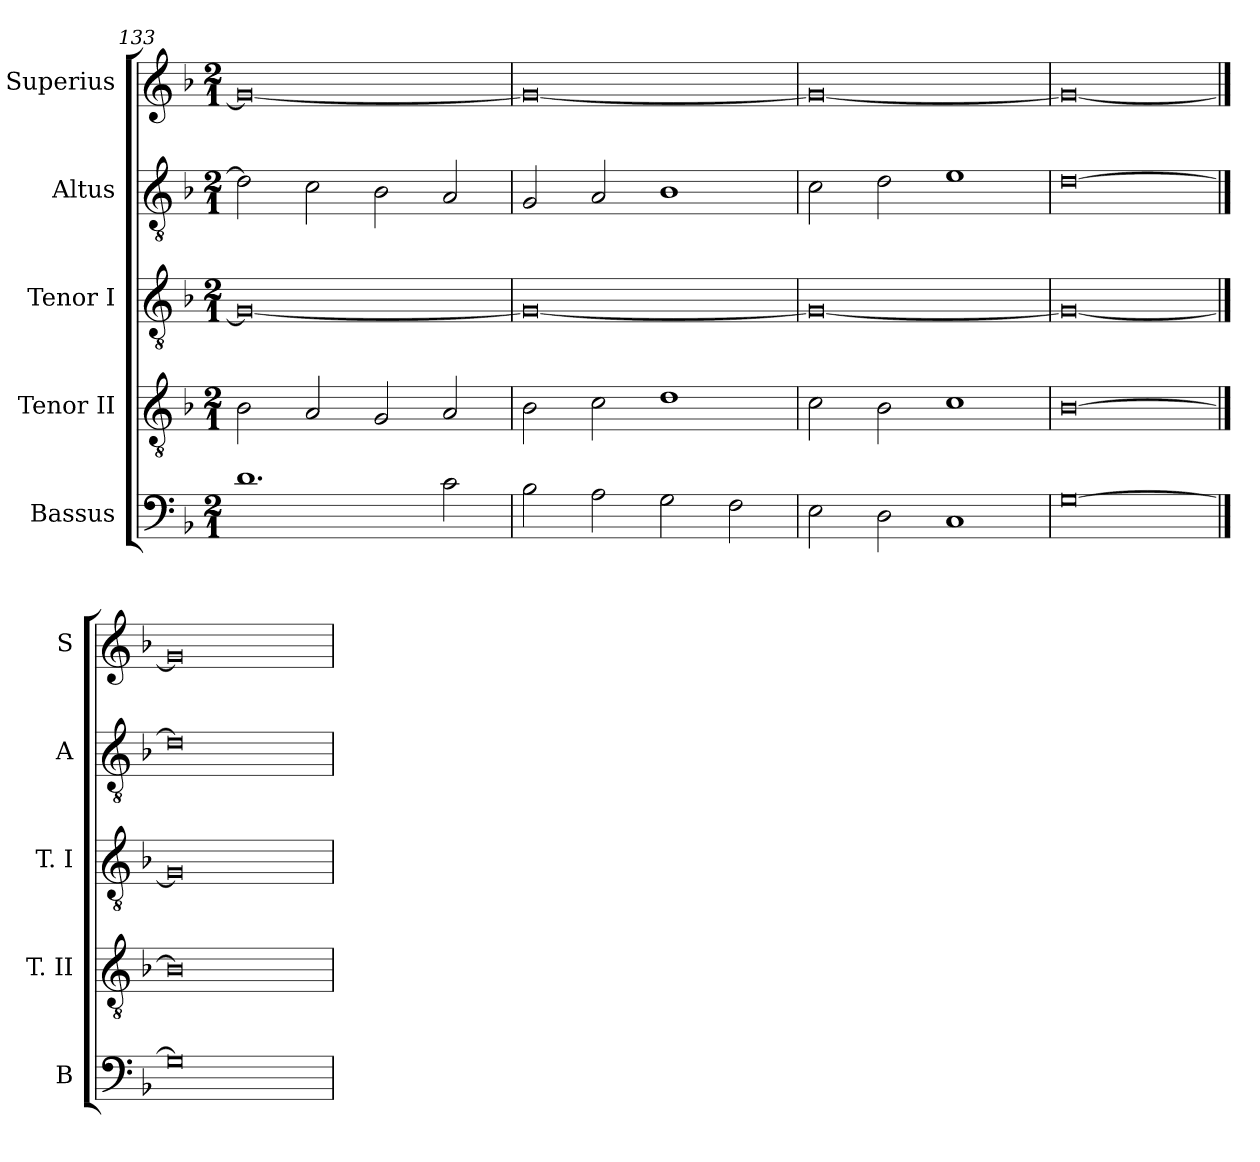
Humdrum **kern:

**kern	**kern	**kern	**kern	**kern
*part5	*part4	*part3	*part2	*part1
*staff5	*staff4	*staff3	*staff2	*staff1
*I"Bassus	*I"Tenor II	*I"Tenor I	*I"Altus	*I"Superius
*I'B	*I'T. II	*I'T. I	*I'A	*I'S
*clefF4	*clefGv2	*clefGv2	*clefGv2	*clefG2
*k[b-]	*k[b-]	*k[b-]	*k[b-]	*k[b-]
*F:	*F:	*F:	*F:	*F:
*M2/1	*M2/1	*M2/1	*M2/1	*M2/1
=133	=133	=133	=133	=133
1.d	2B-	0G_	2d]	0g_
.	2A	.	2c	.
.	2G	.	2B-	.
2c	2A	.	2A	.
=134	=134	=134	=134	=134
2B-	2B-	0G_	2G	0g_
2A	2c	.	2A	.
2G	1d	.	1B-	.
2F	.	.	.	.
=135	=135	=135	=135	=135
2E	2c	0G_	2c	0g_
2D	2B-	.	2d	.
1C	1c	.	1e	.
=136	=136	=136	=136	=136
[0G	[0B-	0G_	[0d	0g_
==137	==137	==137	==137	==137
0G]	0B-]	0G]	0d]	0g]
=	=	=	=	=
*-	*-	*-	*-	*-
